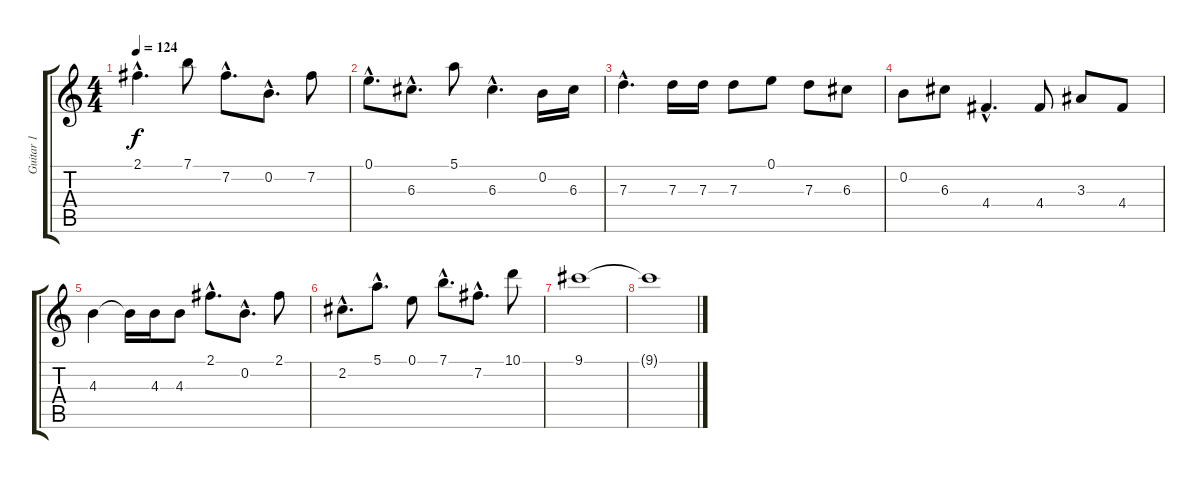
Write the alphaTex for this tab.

\track ("Guitar 1" "Guitar 1") {instrument distortionguitar}
\staff {score tabs}
\tuning (E4 B3 G3 D3 A2 E2) {hide}
\ts (4 4)
\tempo 124
\clef g2
\ks c
2.1{hac}.4{d dy f} 7.1.8 7.2{hac}.8{d} 0.2{hac}.8{d} 7.2.8 |
0.1{hac}.8{d} 6.3{hac}.8{d} 5.1.8 6.3{hac}.4{d} 0.2.16 6.3.16 |
7.3{hac}.4{d} 7.3.16 7.3.16 7.3.8 0.1.8 7.3.8 6.3.8 |
0.2.8 6.3.8 4.4{hac}.4{d} 4.4.8 3.3.8 4.4.8 |
4.3.4 4.3{t}.16 4.3.16 4.3.8 2.1{hac}.8{d} 0.2{hac}.8{d} 2.1.8 |
2.2{hac}.8{d} 5.1{hac}.8{d} 0.1.8 7.1{hac}.8{d} 7.2{hac}.8{d} 10.1.8 |
9.1.1 |
9.1{t}.1
